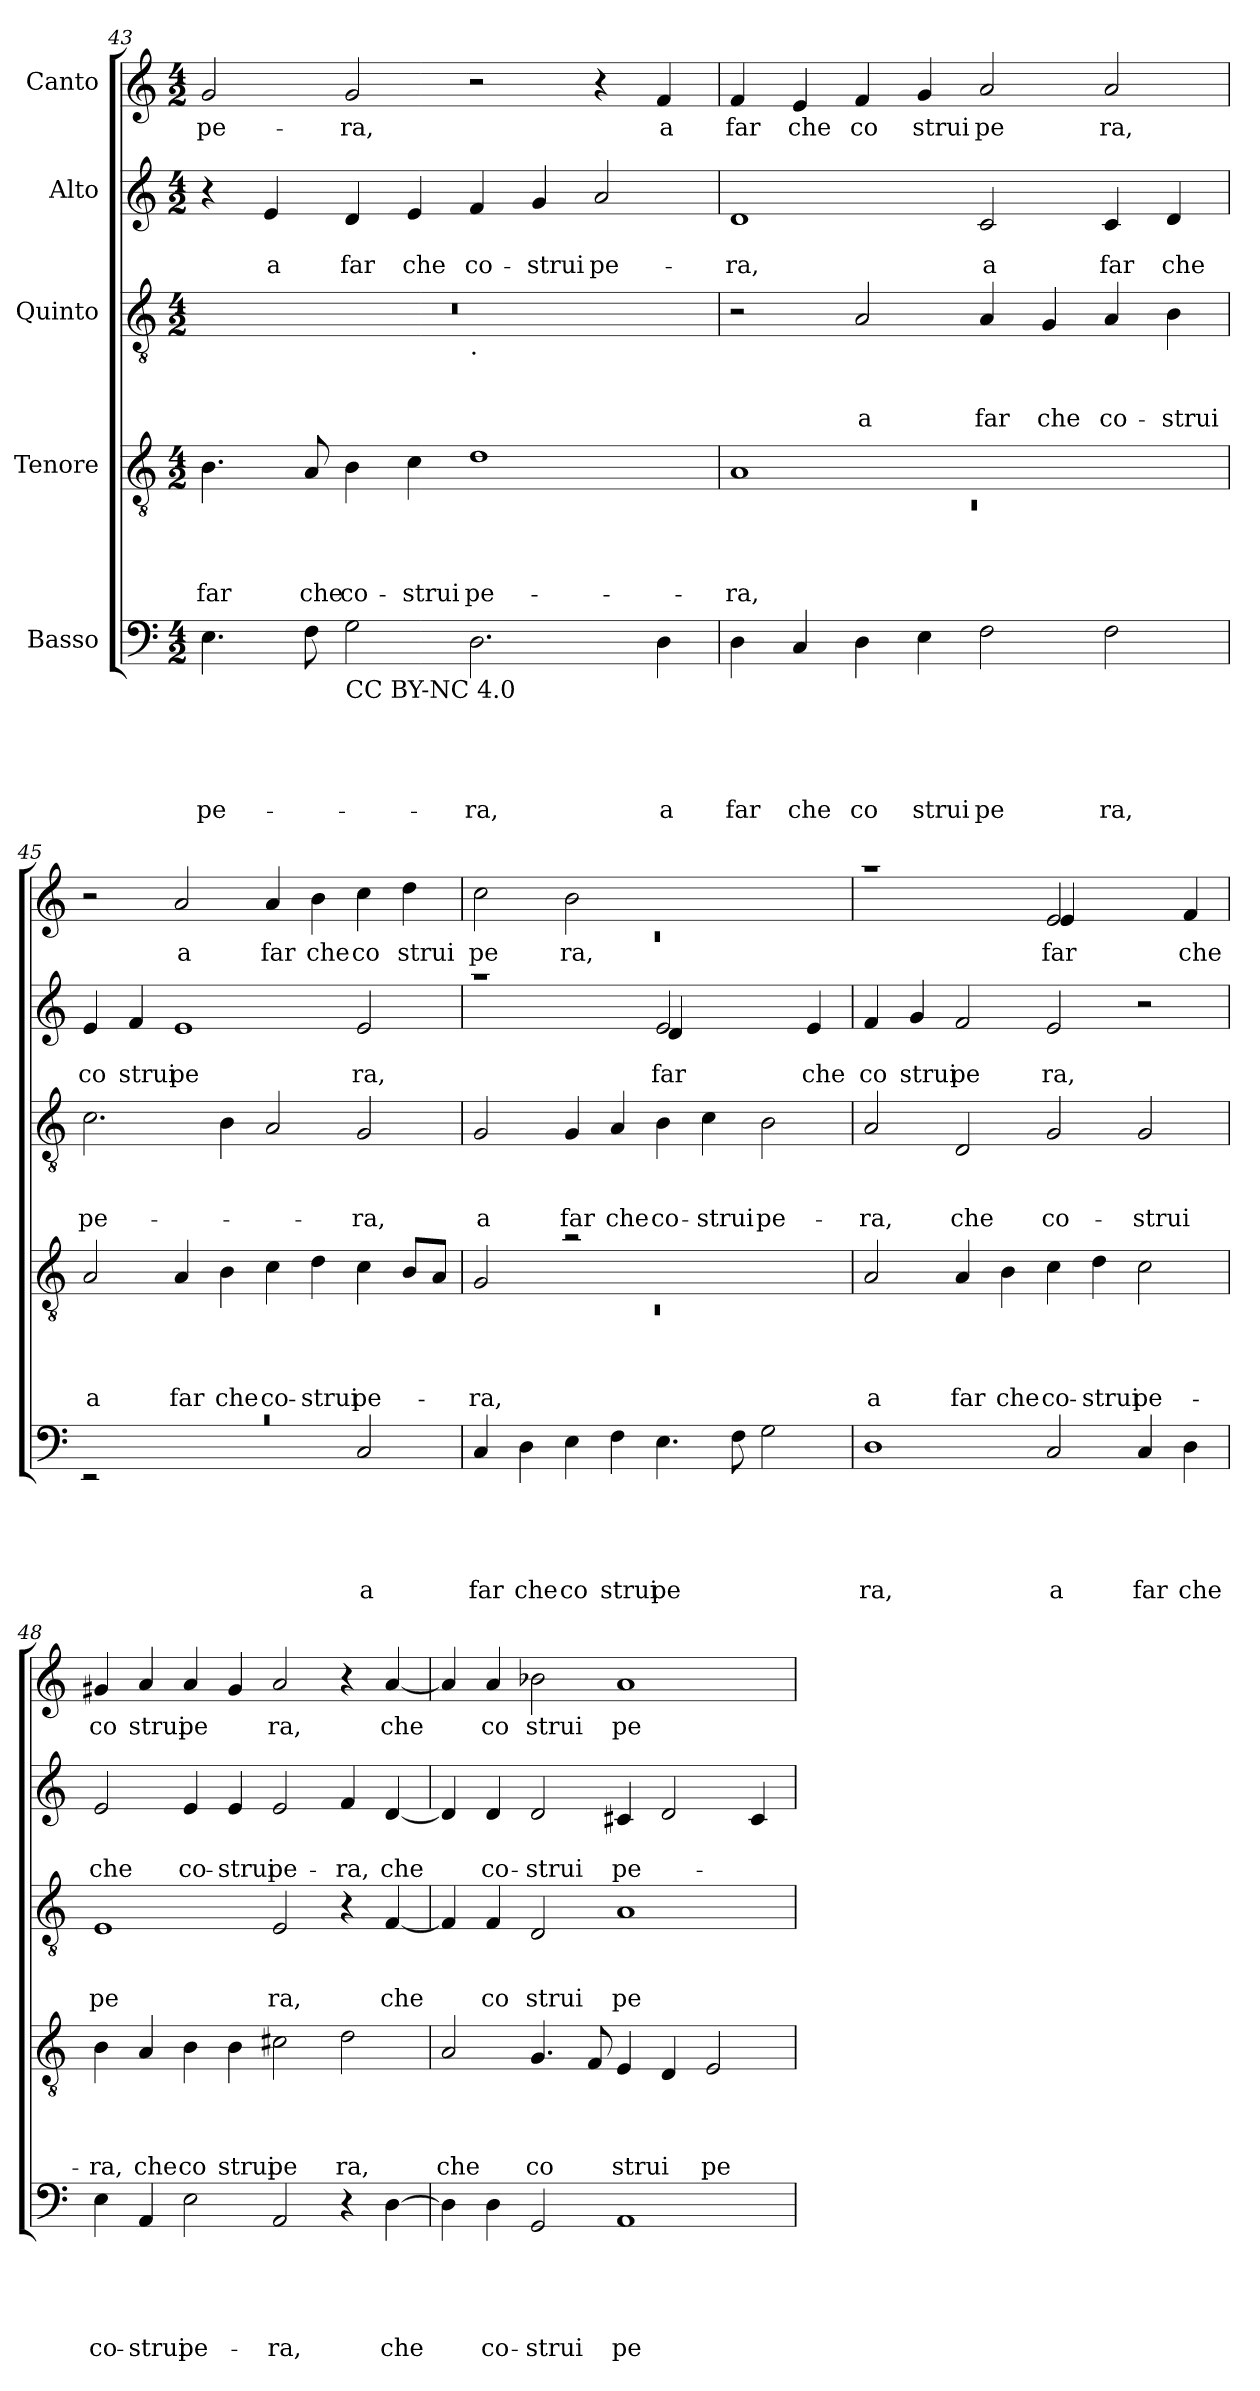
**kern	**text	**text	**text	**text	**text	**kern	**text	**text	**text	**text	**kern	**text	**text	**text	**kern	**text	**text	**kern	**text
*part5	*part5	*part5	*part5	*part5	*part5	*part4	*part4	*part4	*part4	*part4	*part3	*part3	*part3	*part3	*part2	*part2	*part2	*part1	*part1
*staff5	*staff5	*staff5	*staff5	*staff5	*staff5	*staff4	*staff4	*staff4	*staff4	*staff4	*staff3	*staff3	*staff3	*staff3	*staff2	*staff2	*staff2	*staff1	*staff1
*I"Basso	*	*	*	*	*	*I"Tenore	*	*	*	*	*I"Quinto	*	*	*	*I"Alto	*	*	*I"Canto	*
*clefF4	*	*	*	*	*	*clefGv2	*	*	*	*	*clefGv2	*	*	*	*clefG2	*	*	*clefG2	*
*k[]	*	*	*	*	*	*k[]	*	*	*	*	*k[]	*	*	*	*k[]	*	*	*k[]	*
*C:	*	*	*	*	*	*C:	*	*	*	*	*C:	*	*	*	*C:	*	*	*C:	*
*M4/2	*	*	*	*	*	*M4/2	*	*	*	*	*M4/2	*	*	*	*M4/2	*	*	*M4/2	*
=43	=43	=43	=43	=43	=43	=43	=43	=43	=43	=43	=43	=43	=43	=43	=43	=43	=43	=43	=43
!	!	!	!	!	!LO:LY:b	!	!	!	!	!LO:LY:b	!	!	!	!	!	!	!	!	!LO:LY:b
*	*	*	*	*	*	*	*	*	*	*	*^	*	*	*	*	*	*	*	*
4.E\	.	.	.	.	pe-	4.B\	.	.	.	far	0r	1ryy	.	.	.	4r	.	.	2g/	pe-
!	!	!	!	!	!	!	!	!	!	!	!	!	!	!	!	!	!	!LO:LY:b	!	!
.	.	.	.	.	.	.	.	.	.	.	.	.	.	.	.	4e/	.	a	.	.
!	!	!	!	!	!	!	!	!	!	!LO:LY:b	!	!	!	!	!	!	!	!	!	!
8F\	.	.	.	.	.	8A/	.	.	.	che	.	.	.	.	.	.	.	.	.	.
!LO:TX:b:t=CC BY-NC 4.0	!	!	!	!	!	!	!	!	!	!	!	!	!	!	!	!	!	!	!	!
!	!	!	!	!	!	!	!	!	!	!LO:LY:b	!	!	!	!	!	!	!	!LO:LY:b	!	!LO:LY:b
2G\	.	.	.	.	.	4B\	.	.	.	co-	.	.	.	.	.	4d/	.	far	2g/	-ra,
!	!	!	!	!	!	!	!	!	!	!LO:LY:b	!	!	!	!	!	!	!	!LO:LY:b	!	!
.	.	.	.	.	.	4c\	.	.	.	-strui	.	.	.	.	.	4e/	.	che	.	.
!	!	!	!	!	!	!	!	!	!	!	!	!LO:TX:b:t=.	!	!	!	!	!	!	!	!
!	!	!	!	!	!LO:LY:b	!	!	!	!	!LO:LY:b	!	!	!	!	!	!	!	!LO:LY:b	!	!
2.D\	.	.	.	.	-ra,	1d	.	.	.	pe-	.	1ryy	.	.	.	4f/	.	co-	2r	.
!	!	!	!	!	!	!	!	!	!	!	!	!	!	!	!	!	!	!LO:LY:b	!	!
.	.	.	.	.	.	.	.	.	.	.	.	.	.	.	.	4g/	.	-strui	.	.
!	!	!	!	!	!	!	!	!	!	!	!	!	!	!	!	!	!	!LO:LY:b	!	!
.	.	.	.	.	.	.	.	.	.	.	.	.	.	.	.	2a/	.	pe-	4r	.
!	!	!	!	!	!LO:LY:b	!	!	!	!	!	!	!	!	!	!	!	!	!	!	!LO:LY:b
4D\	.	.	.	.	a	.	.	.	.	.	.	.	.	.	.	.	.	.	4f/	a
!!LO:PB:g=z
=44	=44	=44	=44	=44	=44	=44	=44	=44	=44	=44	=44	=44	=44	=44	=44	=44	=44	=44	=44	=44
*	*	*	*	*	*	*^	*	*	*	*	*	*	*	*	*	*	*	*	*	*
!	!	!	!	!	!LO:LY:b	!	!LO:N:vis=1	!	!	!	!LO:LY:b	!	!	!	!	!	!	!	!LO:LY:b	!	!LO:LY:b
*	*	*	*	*	*	*	*	*	*	*	*	*v	*v	*	*	*	*	*	*	*	*
4D\	.	.	.	.	far	1A	0rC	.	.	.	-ra,	2r	.	.	.	1d	.	-ra,	4f/	far
!	!	!	!	!	!LO:LY:b	!	!	!	!	!	!	!	!	!	!	!	!	!	!	!LO:LY:b
4C/	.	.	.	.	che	.	.	.	.	.	.	.	.	.	.	.	.	.	4e/	che
!	!	!	!	!	!LO:LY:b	!	!	!	!	!	!	!	!	!	!LO:LY:b	!	!	!	!	!LO:LY:b
4D\	.	.	.	.	co	.	.	.	.	.	.	2A/	.	.	a	.	.	.	4f/	co
!	!	!	!	!	!LO:LY:b	!	!	!	!	!	!	!	!	!	!	!	!	!	!	!LO:LY:b
4E\	.	.	.	.	strui	.	.	.	.	.	.	.	.	.	.	.	.	.	4g/	strui
!	!	!	!	!	!LO:LY:b	!	!	!	!	!	!	!	!	!	!LO:LY:b	!	!	!LO:LY:b	!	!LO:LY:b
2F\	.	.	.	.	pe	1ryy	.	.	.	.	.	4A/	.	.	far	2c/	.	a	2a/	pe
!	!	!	!	!	!	!	!	!	!	!	!	!	!	!	!LO:LY:b	!	!	!	!	!
.	.	.	.	.	.	.	.	.	.	.	.	4G/	.	.	che	.	.	.	.	.
!	!	!	!	!	!LO:LY:b	!	!	!	!	!	!	!	!	!	!LO:LY:b	!	!	!LO:LY:b	!	!LO:LY:b
2F\	.	.	.	.	ra,	.	.	.	.	.	.	4A/	.	.	co-	4c/	.	far	2a/	ra,
!	!	!	!	!	!	!	!	!	!	!	!	!	!	!	!LO:LY:b	!	!	!LO:LY:b	!	!
.	.	.	.	.	.	.	.	.	.	.	.	4B\	.	.	-strui	4d/	.	che	.	.
*	*	*	*	*	*	*v	*v	*	*	*	*	*	*	*	*	*	*	*	*	*
=45	=45	=45	=45	=45	=45	=45	=45	=45	=45	=45	=45	=45	=45	=45	=45	=45	=45	=45	=45
!LO:N:vis=1	!	!	!	!	!	!	!	!	!	!LO:LY:b	!	!	!	!LO:LY:b	!	!	!LO:LY:b	!	!
*^	*	*	*	*	*	*	*	*	*	*	*	*	*	*	*	*	*	*	*
0rc	2rEE	.	.	.	.	.	2A/	.	.	.	a	2.c\	.	.	pe-	4e/	.	co	2r	.
!	!	!	!	!	!	!	!	!	!	!	!	!	!	!	!	!	!	!LO:LY:b	!	!
.	.	.	.	.	.	.	.	.	.	.	.	.	.	.	.	4f/	.	strui	.	.
!	!	!	!	!	!	!	!	!	!	!	!LO:LY:b	!	!	!	!	!	!	!LO:LY:b	!	!LO:LY:b
.	1ryy	.	.	.	.	.	4A/	.	.	.	far	.	.	.	.	1e	.	pe	2a/	a
!	!	!	!	!	!	!	!	!	!	!	!LO:LY:b	!	!	!	!	!	!	!	!	!
.	.	.	.	.	.	.	4B\	.	.	.	che	4B\	.	.	.	.	.	.	.	.
!	!	!	!	!	!	!	!	!	!	!	!LO:LY:b	!	!	!	!	!	!	!	!	!LO:LY:b
.	.	.	.	.	.	.	4c\	.	.	.	co-	2A/	.	.	.	.	.	.	4a/	far
!	!	!	!	!	!	!	!	!	!	!	!LO:LY:b	!	!	!	!	!	!	!	!	!LO:LY:b
.	.	.	.	.	.	.	4d\	.	.	.	-strui	.	.	.	.	.	.	.	4b\	che
!	!	!	!	!	!	!LO:LY:b	!	!	!	!	!LO:LY:b	!	!	!	!LO:LY:b	!	!	!LO:LY:b	!	!LO:LY:b
.	2C/	.	.	.	.	a	4c\	.	.	.	pe-	2G/	.	.	-ra,	2e/	.	ra,	4cc\	co
!	!	!	!	!	!	!	!	!	!	!	!	!	!	!	!	!	!	!	!	!LO:LY:b
.	.	.	.	.	.	.	8B/L	.	.	.	.	.	.	.	.	.	.	.	4dd\	strui
.	.	.	.	.	.	.	8A/J	.	.	.	.	.	.	.	.	.	.	.	.	.
*v	*v	*	*	*	*	*	*	*	*	*	*	*	*	*	*	*	*	*	*	*
=46	=46	=46	=46	=46	=46	=46	=46	=46	=46	=46	=46	=46	=46	=46	=46	=46	=46	=46	=46
*	*	*	*	*	*	*^	*	*	*	*	*	*	*	*	*	*	*	*^	*
!	!	!	!	!	!LO:LY:b	!	!LO:N:vis=1	!	!	!	!LO:LY:b	!	!	!	!LO:LY:b	!	!	!	!	!LO:N:vis=1	!LO:LY:b
*	*	*	*	*	*	*	*	*	*	*	*	*	*	*	*	*^	*	*	*	*	*
4C/	.	.	.	.	far	2G/	0rC	.	.	.	-ra,	2G/	.	.	a	1raa	1ryy	.	.	2cc\	0rc	pe
!	!	!	!	!	!LO:LY:b	!	!	!	!	!	!	!	!	!	!	!	!	!	!	!	!	!
4D\	.	.	.	.	che	.	.	.	.	.	.	.	.	.	.	.	.	.	.	.	.	.
!	!	!	!	!	!LO:LY:b	!	!	!	!	!	!	!	!	!	!LO:LY:b	!	!	!	!	!	!	!LO:LY:b
4E\	.	.	.	.	co	2ra	.	.	.	.	.	4G/	.	.	far	.	.	.	.	2b\	.	ra,
!	!	!	!	!	!LO:LY:b	!	!	!	!	!	!	!	!	!	!LO:LY:b	!	!	!	!	!	!	!
4F\	.	.	.	.	strui	.	.	.	.	.	.	4A/	.	.	che	.	.	.	.	.	.	.
!	!	!	!	!	!LO:LY:b	!	!	!	!	!	!	!	!	!	!LO:LY:b	!	!	!	!LO:LY:b	!	!	!
!	!	!	!	!	!	!	!	!	!	!	!	!	!	!	!	!	!	!	!LO:LY:b	!	!	!
4.E\	.	.	.	.	pe	1ryy	.	.	.	.	.	4B\	.	.	co-	2e/	4d/	.	far	1ryy	.	.
!	!	!	!	!	!	!	!	!	!	!	!	!	!	!	!LO:LY:b	!	!	!	!	!	!	!
.	.	.	.	.	.	.	.	.	.	.	.	4c\	.	.	-strui	.	2ryy	.	.	.	.	.
8F\	.	.	.	.	.	.	.	.	.	.	.	.	.	.	.	.	.	.	.	.	.	.
!	!	!	!	!	!	!	!	!	!	!	!	!	!	!	!LO:LY:b	!	!	!	!	!	!	!
2G\	.	.	.	.	.	.	.	.	.	.	.	2B\	.	.	pe-	2ryy	.	.	.	.	.	.
!	!	!	!	!	!	!	!	!	!	!	!	!	!	!	!	!	!	!	!LO:LY:b	!	!	!
.	.	.	.	.	.	.	.	.	.	.	.	.	.	.	.	.	4e/	.	che	.	.	.
*	*	*	*	*	*	*v	*v	*	*	*	*	*	*	*	*	*	*	*	*	*	*	*
=47	=47	=47	=47	=47	=47	=47	=47	=47	=47	=47	=47	=47	=47	=47	=47	=47	=47	=47	=47	=47	=47
!	!	!	!	!	!LO:LY:b	!	!	!	!	!LO:LY:b	!	!	!	!LO:LY:b	!	!	!	!LO:LY:b	!	!	!
*	*	*	*	*	*	*	*	*	*	*	*	*	*	*	*v	*v	*	*	*	*	*
1D	.	.	.	.	ra,	2A/	.	.	.	a	2A/	.	.	-ra,	4f/	.	co	1raa	1ryy	.
!	!	!	!	!	!	!	!	!	!	!	!	!	!	!	!	!	!LO:LY:b	!	!	!
.	.	.	.	.	.	.	.	.	.	.	.	.	.	.	4g/	.	strui	.	.	.
!	!	!	!	!	!	!	!	!	!	!LO:LY:b	!	!	!	!LO:LY:b	!	!	!LO:LY:b	!	!	!
.	.	.	.	.	.	4A/	.	.	.	far	2D/	.	.	che	2f/	.	pe	.	.	.
!	!	!	!	!	!	!	!	!	!	!LO:LY:b	!	!	!	!	!	!	!	!	!	!
.	.	.	.	.	.	4B\	.	.	.	che	.	.	.	.	.	.	.	.	.	.
!	!	!	!	!	!LO:LY:b	!	!	!	!	!LO:LY:b	!	!	!	!LO:LY:b	!	!	!LO:LY:b	!	!	!LO:LY:b
!	!	!	!	!	!	!	!	!	!	!	!	!	!	!	!	!	!	!	!	!LO:LY:b
2C/	.	.	.	.	a	4c\	.	.	.	co-	2G/	.	.	co-	2e/	.	ra,	2e/	4e/	far
!	!	!	!	!	!	!	!	!	!	!LO:LY:b	!	!	!	!	!	!	!	!	!	!
.	.	.	.	.	.	4d\	.	.	.	-strui	.	.	.	.	.	.	.	.	2ryy	.
!	!	!	!	!	!LO:LY:b	!	!	!	!	!LO:LY:b	!	!	!	!LO:LY:b	!	!	!	!	!	!
4C/	.	.	.	.	far	2c\	.	.	.	pe-	2G/	.	.	-strui	2r	.	.	2ryy	.	.
!	!	!	!	!	!LO:LY:b	!	!	!	!	!	!	!	!	!	!	!	!	!	!	!LO:LY:b
4D\	.	.	.	.	che	.	.	.	.	.	.	.	.	.	.	.	.	.	4f/	che
!!LO:LB:g=z
=48	=48	=48	=48	=48	=48	=48	=48	=48	=48	=48	=48	=48	=48	=48	=48	=48	=48	=48	=48	=48
!	!	!	!	!	!LO:LY:b	!	!	!	!	!LO:LY:b	!	!	!	!LO:LY:b	!	!	!LO:LY:b	!	!	!LO:LY:b
*	*	*	*	*	*	*	*	*	*	*	*	*	*	*	*	*	*	*v	*v	*
4E\	.	.	.	.	co-	4B\	.	.	.	-ra,	1E	.	.	pe	2e/	.	che	4g#X/	co
!	!	!	!	!	!LO:LY:b	!	!	!	!	!LO:LY:b	!	!	!	!	!	!	!	!	!LO:LY:b
4AA/	.	.	.	.	-strui	4A/	.	.	.	che	.	.	.	.	.	.	.	4a/	strui
!	!	!	!	!	!LO:LY:b	!	!	!	!	!LO:LY:b	!	!	!	!	!	!	!LO:LY:b	!	!LO:LY:b
2E\	.	.	.	.	pe-	4B\	.	.	.	co	.	.	.	.	4e/	.	co-	4a/	pe
!	!	!	!	!	!	!	!	!	!	!LO:LY:b	!	!	!	!	!	!	!LO:LY:b	!	!
.	.	.	.	.	.	4B\	.	.	.	strui	.	.	.	.	4e/	.	-strui	4g#/	.
!	!	!	!	!	!LO:LY:b	!	!	!	!	!LO:LY:b	!	!	!	!LO:LY:b	!	!	!LO:LY:b	!	!LO:LY:b
2AA/	.	.	.	.	-ra,	2c#X\	.	.	.	pe	2E/	.	.	ra,	2e/	.	pe-	2a/	ra,
!	!	!	!	!	!	!	!	!	!	!LO:LY:b	!	!	!	!	!	!	!LO:LY:b	!	!
4r	.	.	.	.	.	2d\	.	.	.	ra,	4r	.	.	.	4f/	.	-ra,	4r	.
!	!	!	!	!	!LO:LY:b	!	!	!	!	!	!	!	!	!LO:LY:b	!	!	!LO:LY:b	!	!LO:LY:b
[>4D\	.	.	.	.	che	.	.	.	.	.	[<4F/	.	.	che	[<4d/	.	che	[<4a/	che
=49	=49	=49	=49	=49	=49	=49	=49	=49	=49	=49	=49	=49	=49	=49	=49	=49	=49	=49	=49
!	!	!	!	!	!	!	!	!	!	!LO:LY:b	!	!	!	!	!	!	!	!	!
4D\]	.	.	.	.	.	2A/	.	.	.	che	4F/]	.	.	.	4d/]	.	.	4a/]	.
!	!	!	!	!	!LO:LY:b	!	!	!	!	!	!	!	!	!LO:LY:b	!	!	!LO:LY:b	!	!LO:LY:b
4D\	.	.	.	.	co-	.	.	.	.	.	4F/	.	.	co	4d/	.	co-	4a/	co
!	!	!	!	!	!LO:LY:b	!	!	!	!	!LO:LY:b	!	!	!	!LO:LY:b	!	!	!LO:LY:b	!	!LO:LY:b
2GG/	.	.	.	.	-strui	4.G/	.	.	.	co	2D/	.	.	strui	2d/	.	-strui	2b-X\	strui
.	.	.	.	.	.	8F/	.	.	.	.	.	.	.	.	.	.	.	.	.
!	!	!	!	!	!LO:LY:b	!	!	!	!	!LO:LY:b	!	!	!	!LO:LY:b	!	!	!LO:LY:b	!	!LO:LY:b
1AA	.	.	.	.	pe-	4E/	.	.	.	strui	1A	.	.	pe	4c#X/	.	pe-	1a	pe
.	.	.	.	.	.	4D/	.	.	.	.	.	.	.	.	2d/	.	.	.	.
!	!	!	!	!	!	!	!	!	!	!LO:LY:b	!	!	!	!	!	!	!	!	!
.	.	.	.	.	.	2E/	.	.	.	pe	.	.	.	.	.	.	.	.	.
.	.	.	.	.	.	.	.	.	.	.	.	.	.	.	4c#/	.	.	.	.
=	=	=	=	=	=	=	=	=	=	=	=	=	=	=	=	=	=	=	=
*-	*-	*-	*-	*-	*-	*-	*-	*-	*-	*-	*-	*-	*-	*-	*-	*-	*-	*-	*-
